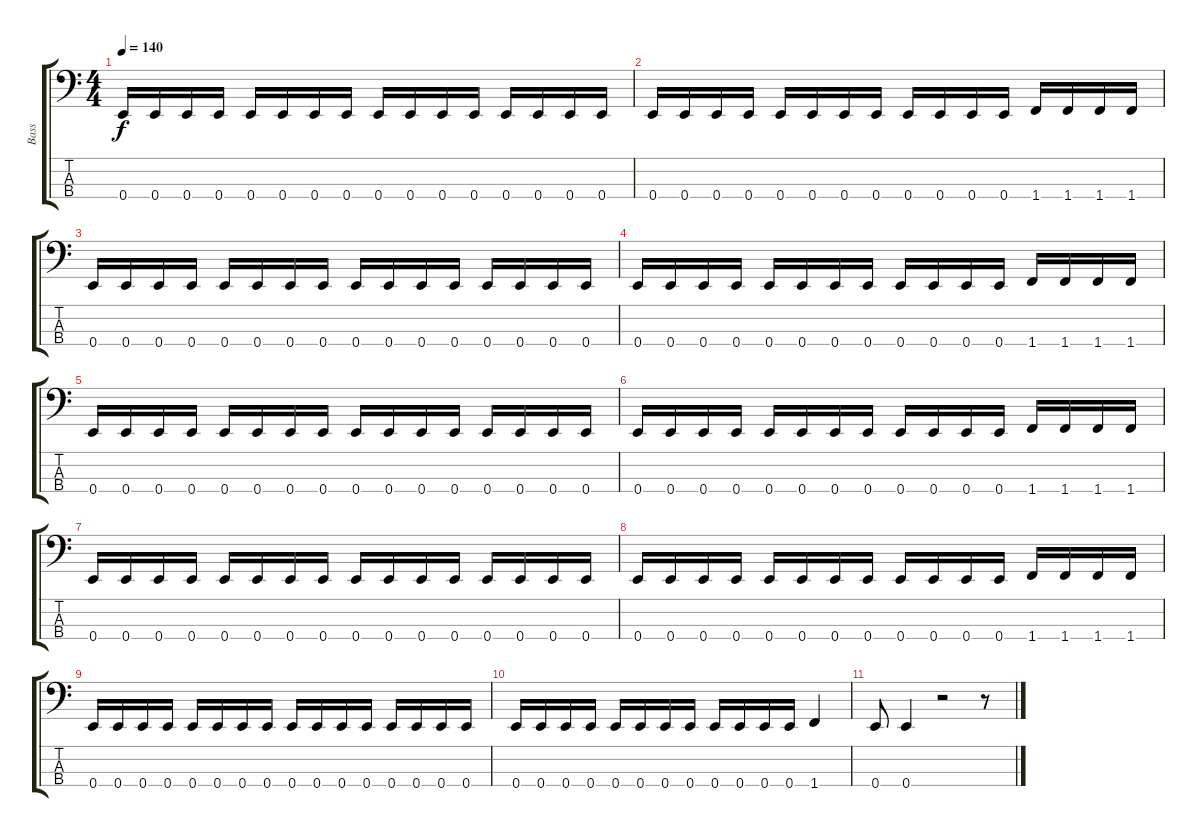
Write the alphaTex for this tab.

\track ("Bass" "Bass") {instrument electricbasspick}
\staff {score tabs}
\tuning (G2 D2 A1 E1) {hide}
\ts (4 4)
\tempo 140
\clef f4
\ks c
0.4.16{dy f} 0.4.16 0.4.16 0.4.16 0.4.16 0.4.16 0.4.16 0.4.16 0.4.16 0.4.16 0.4.16 0.4.16 0.4.16 0.4.16 0.4.16 0.4.16 |
0.4.16 0.4.16 0.4.16 0.4.16 0.4.16 0.4.16 0.4.16 0.4.16 0.4.16 0.4.16 0.4.16 0.4.16 1.4.16 1.4.16 1.4.16 1.4.16 |
0.4.16 0.4.16 0.4.16 0.4.16 0.4.16 0.4.16 0.4.16 0.4.16 0.4.16 0.4.16 0.4.16 0.4.16 0.4.16 0.4.16 0.4.16 0.4.16 |
0.4.16 0.4.16 0.4.16 0.4.16 0.4.16 0.4.16 0.4.16 0.4.16 0.4.16 0.4.16 0.4.16 0.4.16 1.4.16 1.4.16 1.4.16 1.4.16 |
0.4.16 0.4.16 0.4.16 0.4.16 0.4.16 0.4.16 0.4.16 0.4.16 0.4.16 0.4.16 0.4.16 0.4.16 0.4.16 0.4.16 0.4.16 0.4.16 |
0.4.16 0.4.16 0.4.16 0.4.16 0.4.16 0.4.16 0.4.16 0.4.16 0.4.16 0.4.16 0.4.16 0.4.16 1.4.16 1.4.16 1.4.16 1.4.16 |
0.4.16 0.4.16 0.4.16 0.4.16 0.4.16 0.4.16 0.4.16 0.4.16 0.4.16 0.4.16 0.4.16 0.4.16 0.4.16 0.4.16 0.4.16 0.4.16 |
0.4.16 0.4.16 0.4.16 0.4.16 0.4.16 0.4.16 0.4.16 0.4.16 0.4.16 0.4.16 0.4.16 0.4.16 1.4.16 1.4.16 1.4.16 1.4.16 |
0.4.16 0.4.16 0.4.16 0.4.16 0.4.16 0.4.16 0.4.16 0.4.16 0.4.16 0.4.16 0.4.16 0.4.16 0.4.16 0.4.16 0.4.16 0.4.16 |
0.4.16 0.4.16 0.4.16 0.4.16 0.4.16 0.4.16 0.4.16 0.4.16 0.4.16 0.4.16 0.4.16 0.4.16 1.4.4 |
0.4.8 0.4.4 r.2 r.8
